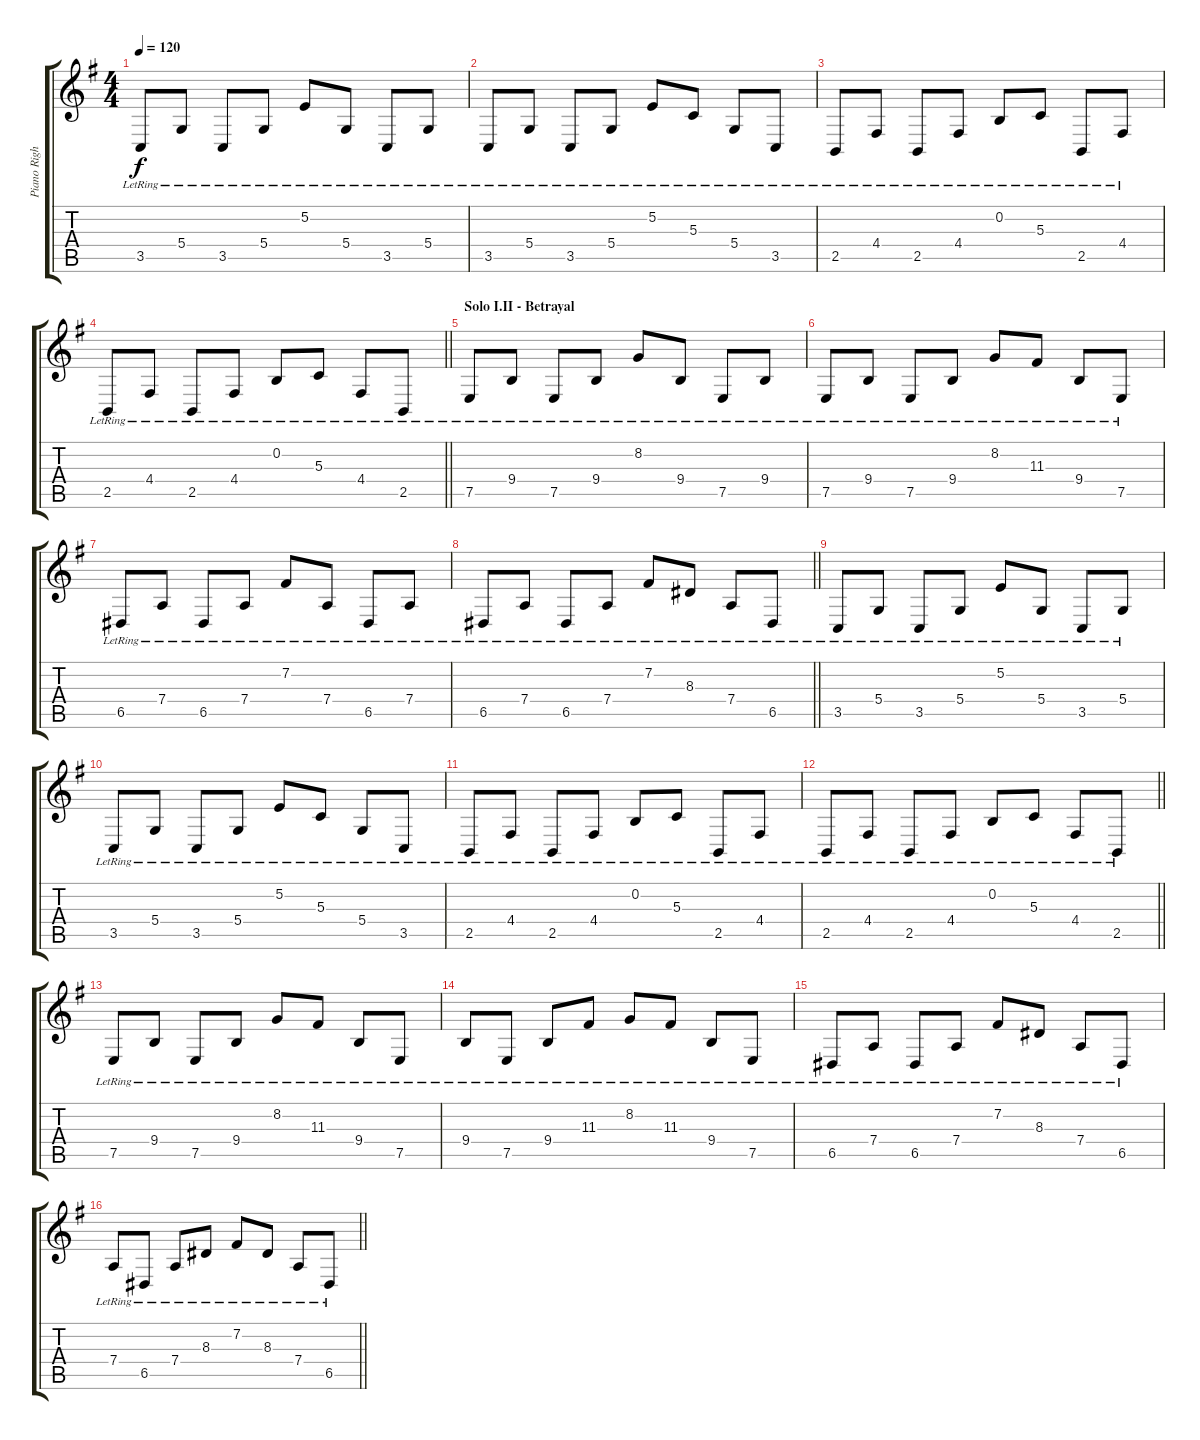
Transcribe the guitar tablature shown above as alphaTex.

\track ("Piano Right Standard" "Piano Righ") {instrument acousticgrandpiano}
\staff {score tabs}
\tuning (E4 B3 G3 D3 A2 E2) {hide}
\ts (4 4)
\tempo 120
\clef g2
\ks eminor
3.5{lr}.8{dy f} 5.4{lr}.8 3.5{lr}.8 5.4{lr}.8 5.2{lr}.8 5.4{lr}.8 3.5{lr}.8 5.4{lr}.8 |
3.5{lr}.8 5.4{lr}.8 3.5{lr}.8 5.4{lr}.8 5.2{lr}.8 5.3{lr}.8 5.4{lr}.8 3.5{lr}.8 |
2.5{lr}.8 4.4{lr}.8 2.5{lr}.8 4.4{lr}.8 0.2{lr}.8 5.3{lr}.8 2.5{lr}.8 4.4{lr}.8 |
\barLineRight lightlight
2.5{lr}.8 4.4{lr}.8 2.5{lr}.8 4.4{lr}.8 0.2{lr}.8 5.3{lr}.8 4.4{lr}.8 2.5{lr}.8 |
\section ("" "Solo I.II - Betrayal")
7.5{lr}.8 9.4{lr}.8 7.5{lr}.8 9.4{lr}.8 8.2{lr}.8 9.4{lr}.8 7.5{lr}.8 9.4{lr}.8 |
7.5{lr}.8 9.4{lr}.8 7.5{lr}.8 9.4{lr}.8 8.2{lr}.8 11.3{lr}.8 9.4{lr}.8 7.5{lr}.8 |
6.5{lr}.8 7.4{lr}.8 6.5{lr}.8 7.4{lr}.8 7.2{lr}.8 7.4{lr}.8 6.5{lr}.8 7.4{lr}.8 |
\barLineRight lightlight
6.5{lr}.8 7.4{lr}.8 6.5{lr}.8 7.4{lr}.8 7.2{lr}.8 8.3{lr}.8 7.4{lr}.8 6.5{lr}.8 |
3.5{lr}.8 5.4{lr}.8 3.5{lr}.8 5.4{lr}.8 5.2{lr}.8 5.4{lr}.8 3.5{lr}.8 5.4{lr}.8 |
3.5{lr}.8 5.4{lr}.8 3.5{lr}.8 5.4{lr}.8 5.2{lr}.8 5.3{lr}.8 5.4{lr}.8 3.5{lr}.8 |
2.5{lr}.8 4.4{lr}.8 2.5{lr}.8 4.4{lr}.8 0.2{lr}.8 5.3{lr}.8 2.5{lr}.8 4.4{lr}.8 |
\barLineRight lightlight
2.5{lr}.8 4.4{lr}.8 2.5{lr}.8 4.4{lr}.8 0.2{lr}.8 5.3{lr}.8 4.4{lr}.8 2.5{lr}.8 |
7.5{lr}.8 9.4{lr}.8 7.5{lr}.8 9.4{lr}.8 8.2{lr}.8 11.3{lr}.8 9.4{lr}.8 7.5{lr}.8 |
9.4{lr}.8 7.5{lr}.8 9.4{lr}.8 11.3{lr}.8 8.2{lr}.8 11.3{lr}.8 9.4{lr}.8 7.5{lr}.8 |
6.5{lr}.8 7.4{lr}.8 6.5{lr}.8 7.4{lr}.8 7.2{lr}.8 8.3{lr}.8 7.4{lr}.8 6.5{lr}.8 |
\barLineRight lightlight
7.4{lr}.8 6.5{lr}.8 7.4{lr}.8 8.3{lr}.8 7.2{lr}.8 8.3{lr}.8 7.4{lr}.8 6.5{lr}.8
